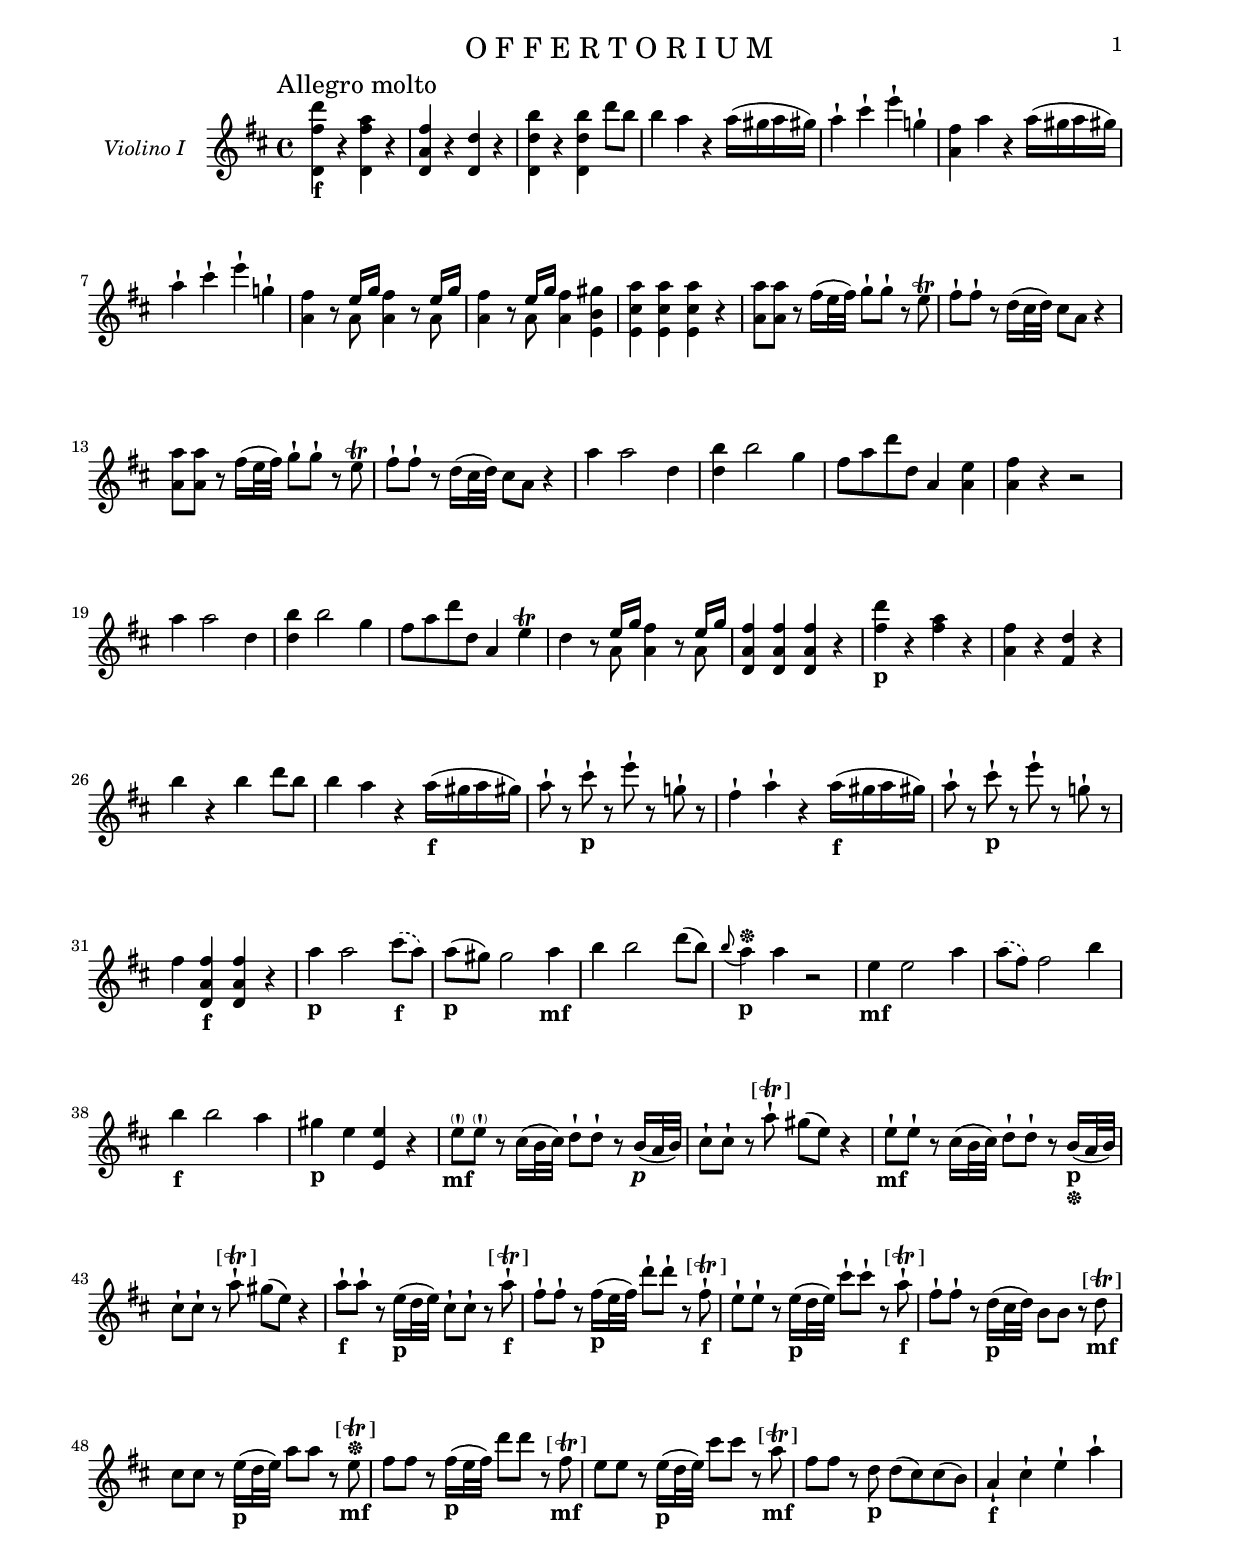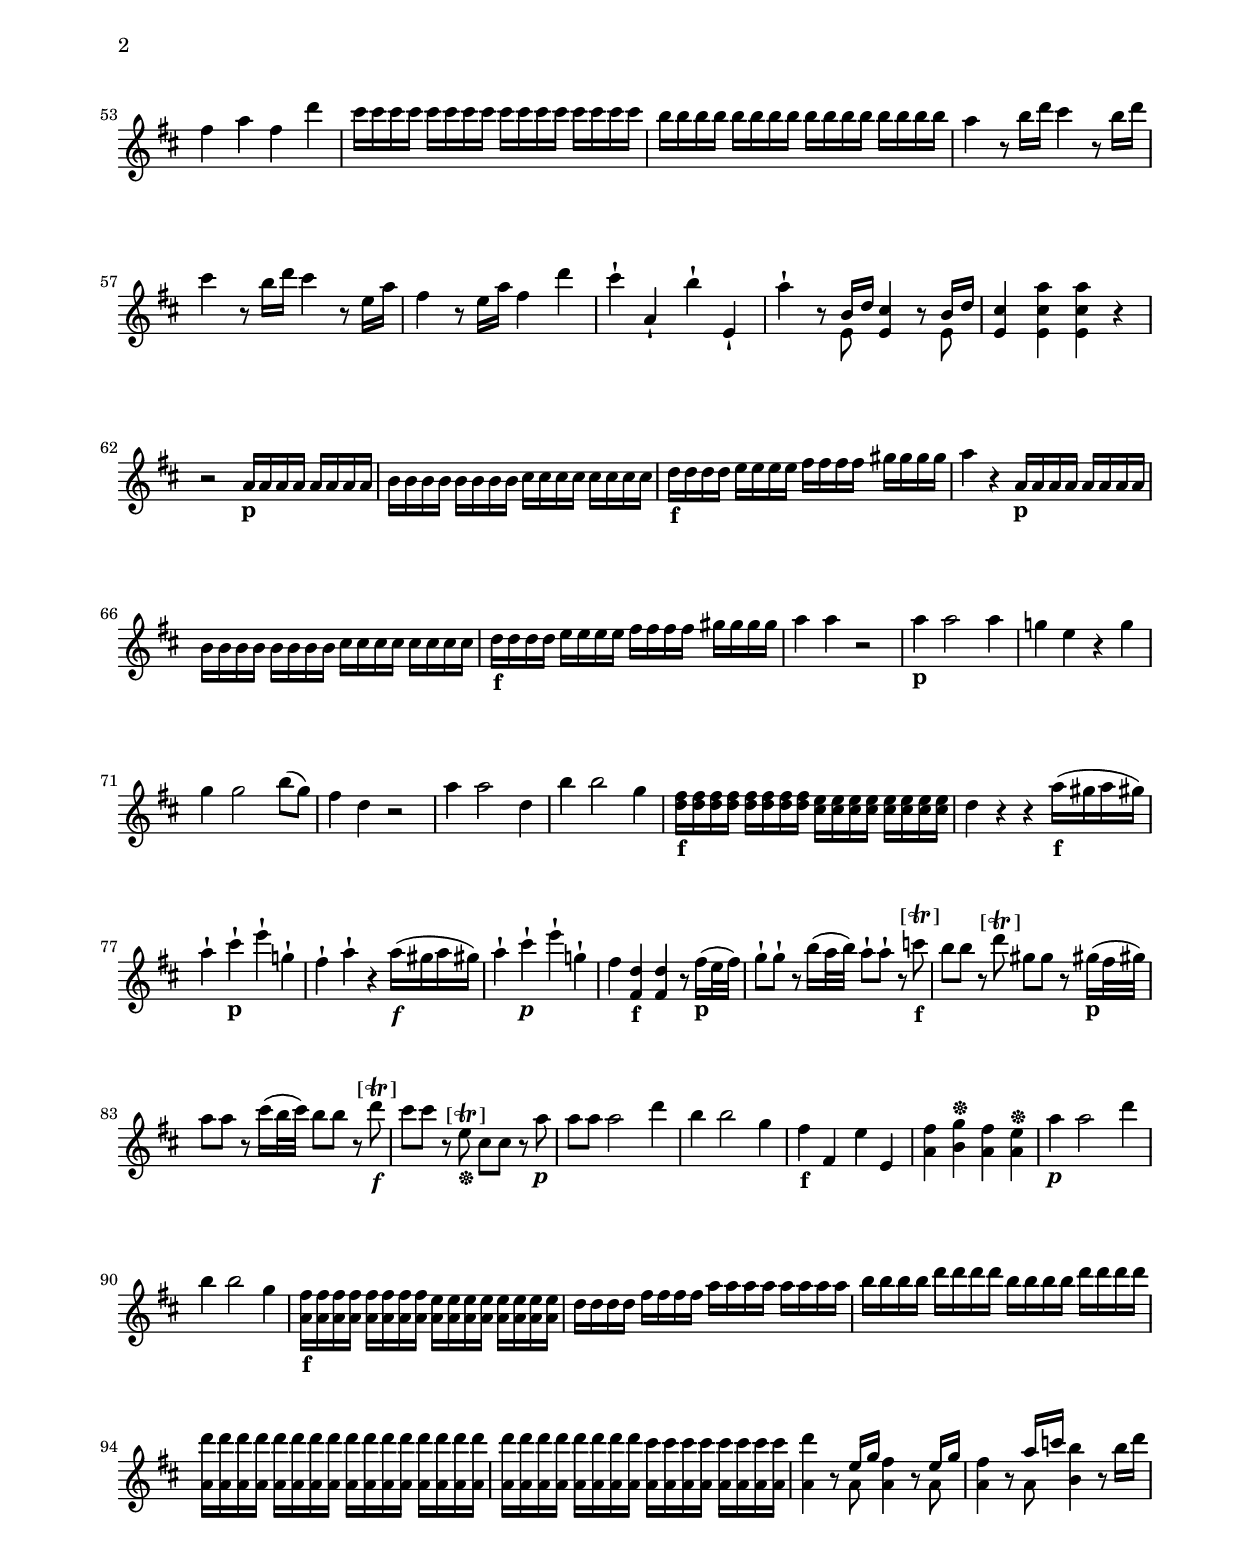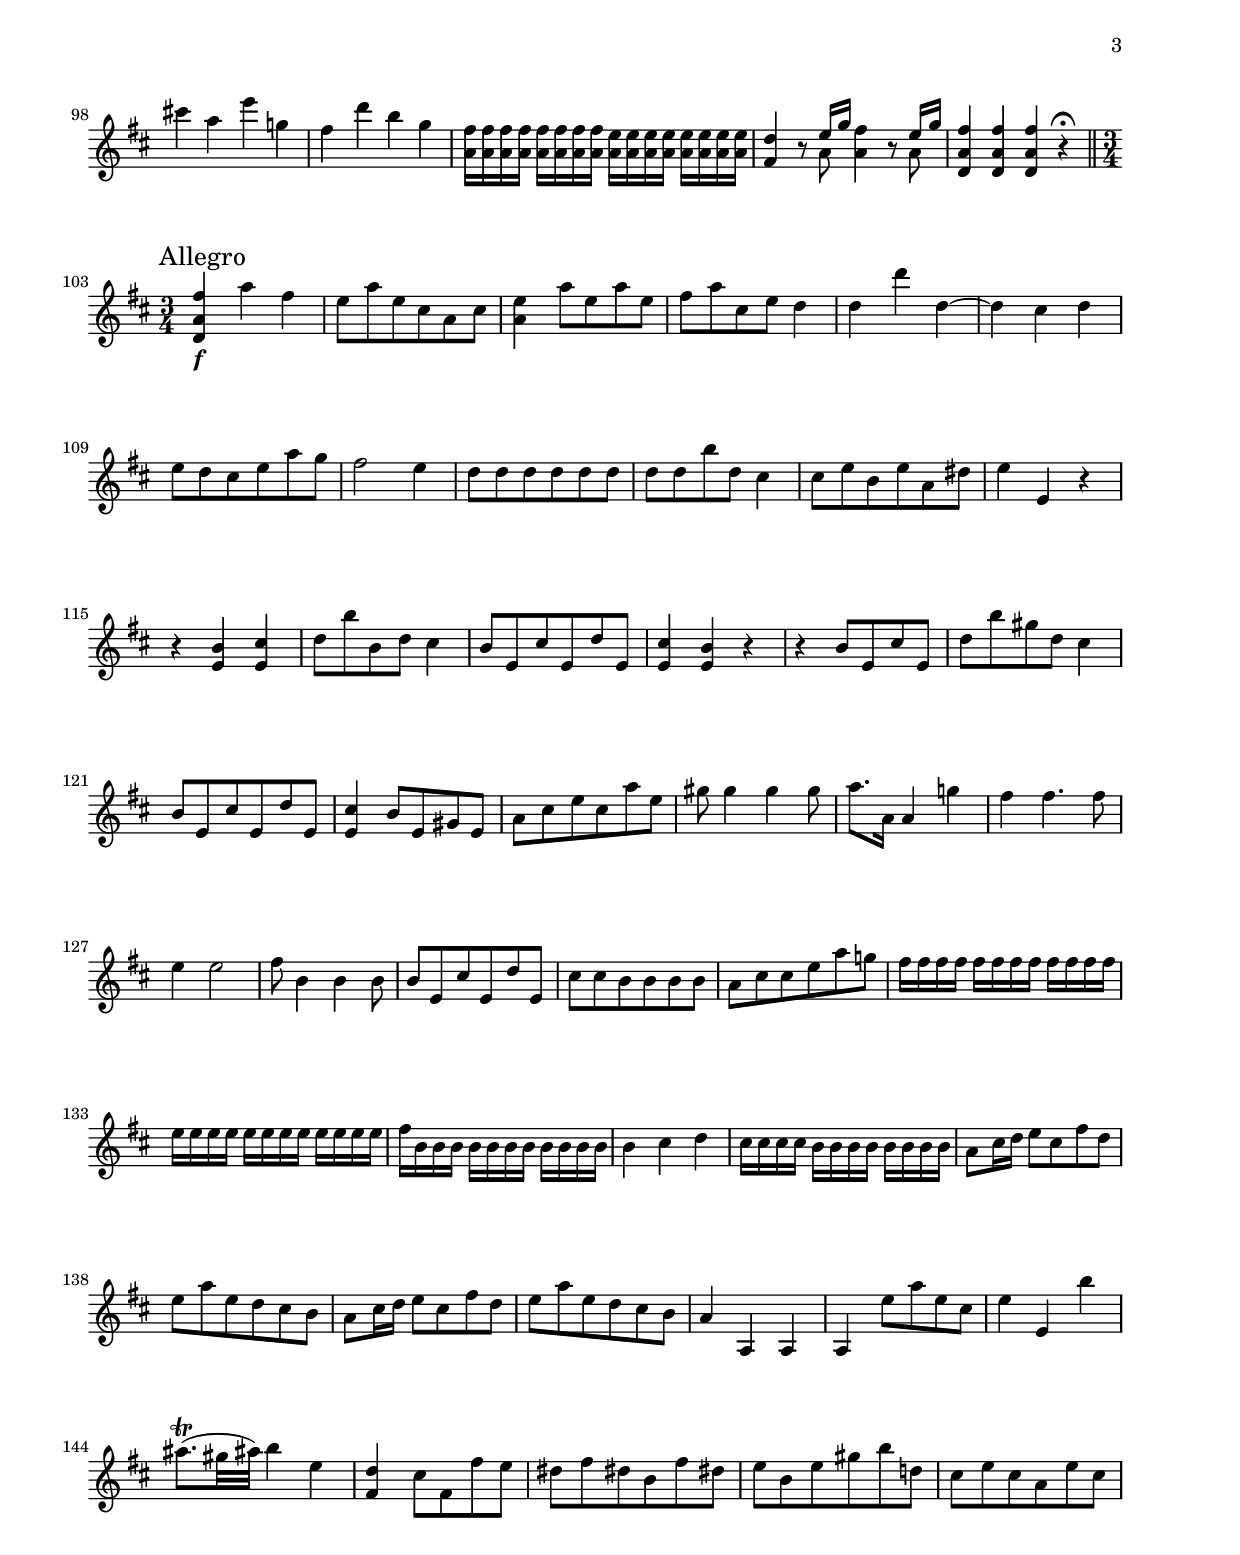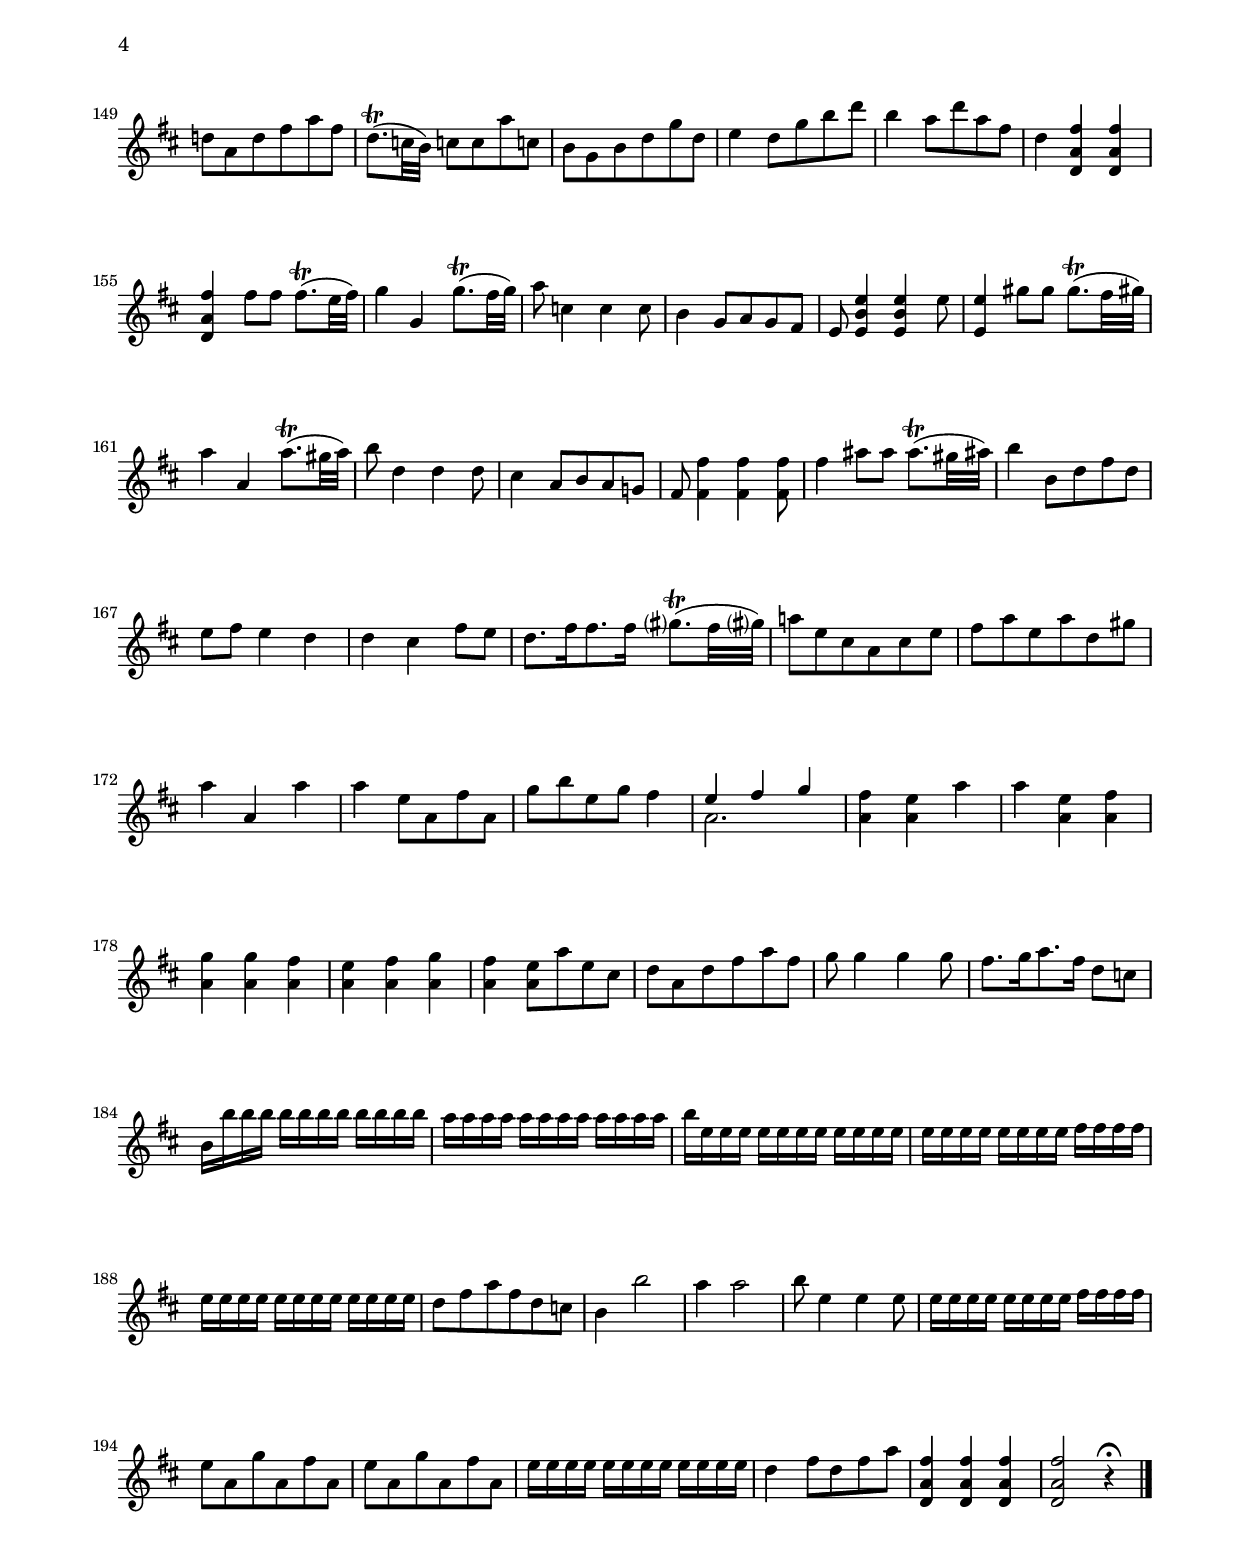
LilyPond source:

\version "2.22.0"

\include "../definitions.ly"

\paper {
	indent = 2\cm
	top-margin = 1.5\cm
	system-separator-markup = ##f
	system-system-spacing =
    #'((basic-distance . 18)
       (minimum-distance . 18)
       (padding . -100)
       (stretchability . 0))

	top-system-spacing =
    #'((basic-distance . 12)
       (minimum-distance . 12)
       (padding . -100)
       (stretchability . 0))

	top-markup-spacing =
    #'((basic-distance . 0)
       (minimum-distance . 0)
       (padding . -100)
       (stretchability . 0))

	markup-system-spacing =
    #'((basic-distance . 12)
       (minimum-distance . 12)
       (padding . -100)
       (stretchability . 0))

	systems-per-page = #9
}

#(set-global-staff-size 17.82)

\layout {
	\context {
		\Staff
		instrumentName = "Violino I"
	}
}

\book {
	\bookpart {
		\header {
			title = "O F F E R T O R I U M"
		}
		\score {
			<<
				\new Staff { \ViolinoI }
			>>
		}
	}
}
